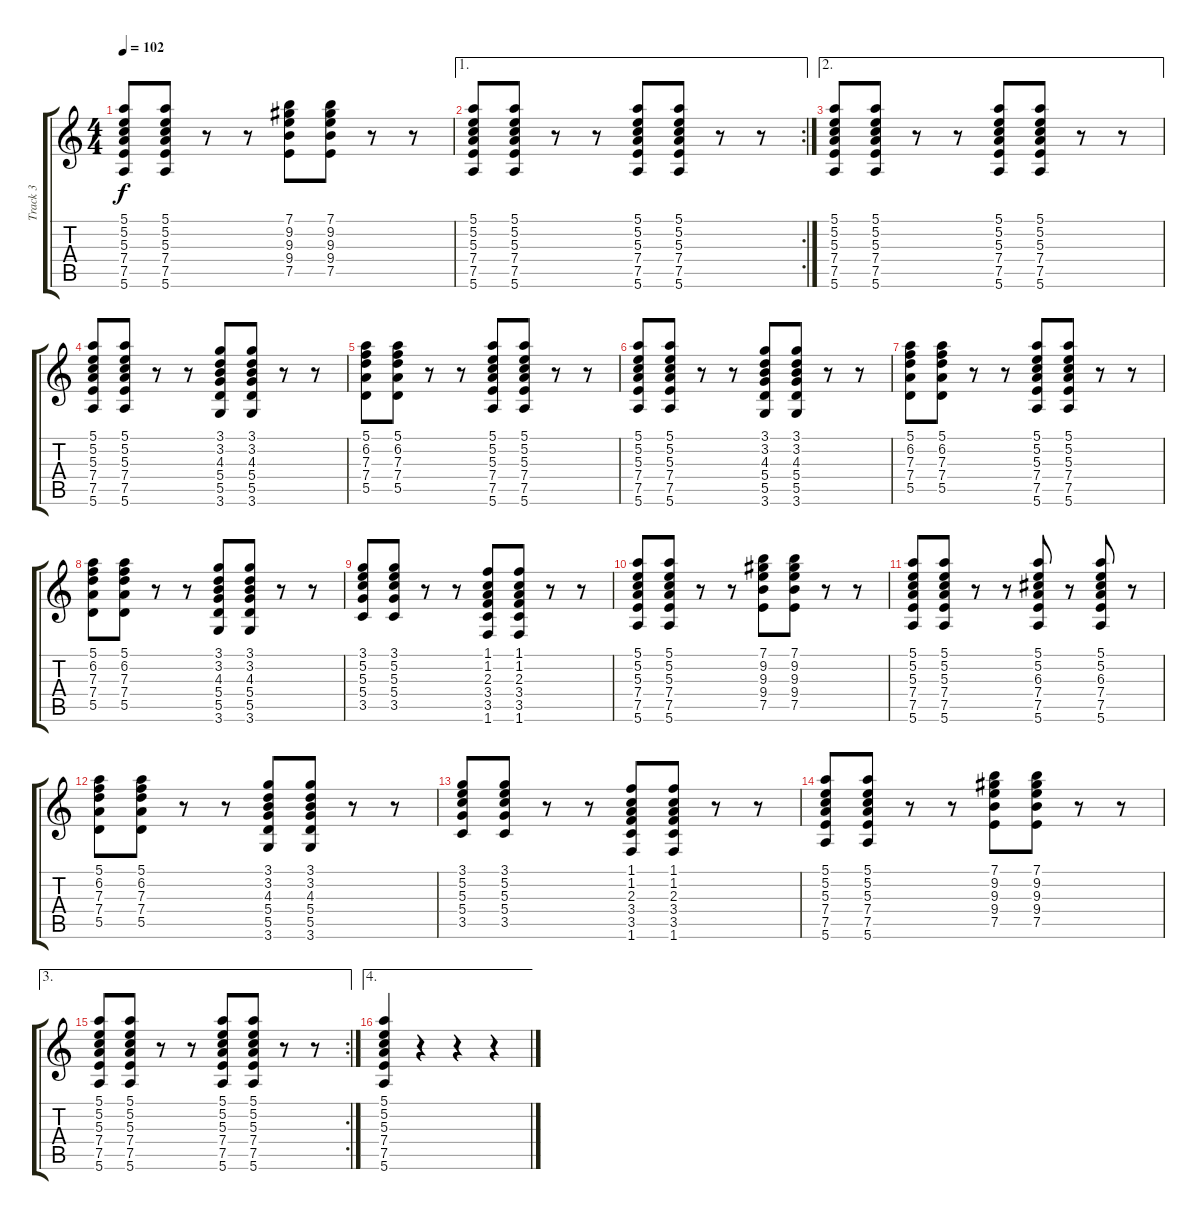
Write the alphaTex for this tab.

\track ("Track 3" "Track 3") {instrument overdrivenguitar}
\staff {score tabs}
\tuning (E4 B3 G3 D3 A2 E2) {hide}
\ts (4 4)
\tempo 102
\clef g2
\ks c
(5.1 5.2 5.3 7.4 7.5 5.6).8{dy f} (5.1 5.2 5.3 7.4 7.5 5.6).8 r.8 r.8 (7.1 9.2 9.3 9.4 7.5).8 (7.1 9.2 9.3 9.4 7.5).8 r.8 r.8 |
\ae 1
\rc 2
(5.1 5.2 5.3 7.4 7.5 5.6).8 (5.1 5.2 5.3 7.4 7.5 5.6).8 r.8 r.8 (5.1 5.2 5.3 7.4 7.5 5.6).8 (5.1 5.2 5.3 7.4 7.5 5.6).8 r.8 r.8 |
\ae 2
(5.1 5.2 5.3 7.4 7.5 5.6).8 (5.1 5.2 5.3 7.4 7.5 5.6).8 r.8 r.8 (5.1 5.2 5.3 7.4 7.5 5.6).8 (5.1 5.2 5.3 7.4 7.5 5.6).8 r.8 r.8 |
(5.1 5.2 5.3 7.4 7.5 5.6).8 (5.1 5.2 5.3 7.4 7.5 5.6).8 r.8 r.8 (3.1 3.2 4.3 5.4 5.5 3.6).8 (3.1 3.2 4.3 5.4 5.5 3.6).8 r.8 r.8 |
(5.1 6.2 7.3 7.4 5.5).8 (5.1 6.2 7.3 7.4 5.5).8 r.8 r.8 (5.1 5.2 5.3 7.4 7.5 5.6).8 (5.1 5.2 5.3 7.4 7.5 5.6).8 r.8 r.8 |
(5.1 5.2 5.3 7.4 7.5 5.6).8 (5.1 5.2 5.3 7.4 7.5 5.6).8 r.8 r.8 (3.1 3.2 4.3 5.4 5.5 3.6).8 (3.1 3.2 4.3 5.4 5.5 3.6).8 r.8 r.8 |
(5.1 6.2 7.3 7.4 5.5).8 (5.1 6.2 7.3 7.4 5.5).8 r.8 r.8 (5.1 5.2 5.3 7.4 7.5 5.6).8 (5.1 5.2 5.3 7.4 7.5 5.6).8 r.8 r.8 |
(5.1 6.2 7.3 7.4 5.5).8 (5.1 6.2 7.3 7.4 5.5).8 r.8 r.8 (3.1 3.2 4.3 5.4 5.5 3.6).8 (3.1 3.2 4.3 5.4 5.5 3.6).8 r.8 r.8 |
(3.1 5.2 5.3 5.4 3.5).8 (3.1 5.2 5.3 5.4 3.5).8 r.8 r.8 (1.1 1.2 2.3 3.4 3.5 1.6).8 (1.1 1.2 2.3 3.4 3.5 1.6).8 r.8 r.8 |
(5.1 5.2 5.3 7.4 7.5 5.6).8 (5.1 5.2 5.3 7.4 7.5 5.6).8 r.8 r.8 (7.1 9.2 9.3 9.4 7.5).8 (7.1 9.2 9.3 9.4 7.5).8 r.8 r.8 |
(5.1 5.2 5.3 7.4 7.5 5.6).8 (5.1 5.2 5.3 7.4 7.5 5.6).8 r.8 r.8 (5.1 5.2 6.3 7.4 7.5 5.6).8 r.8 (5.1 5.2 6.3 7.4 7.5 5.6).8 r.8 |
(5.1 6.2 7.3 7.4 5.5).8 (5.1 6.2 7.3 7.4 5.5).8 r.8 r.8 (3.1 3.2 4.3 5.4 5.5 3.6).8 (3.1 3.2 4.3 5.4 5.5 3.6).8 r.8 r.8 |
(3.1 5.2 5.3 5.4 3.5).8 (3.1 5.2 5.3 5.4 3.5).8 r.8 r.8 (1.1 1.2 2.3 3.4 3.5 1.6).8 (1.1 1.2 2.3 3.4 3.5 1.6).8 r.8 r.8 |
(5.1 5.2 5.3 7.4 7.5 5.6).8 (5.1 5.2 5.3 7.4 7.5 5.6).8 r.8 r.8 (7.1 9.2 9.3 9.4 7.5).8 (7.1 9.2 9.3 9.4 7.5).8 r.8 r.8 |
\ae 3
\rc 2
(5.1 5.2 5.3 7.4 7.5 5.6).8 (5.1 5.2 5.3 7.4 7.5 5.6).8 r.8 r.8 (5.1 5.2 5.3 7.4 7.5 5.6).8 (5.1 5.2 5.3 7.4 7.5 5.6).8 r.8 r.8 |
\ae 4
(5.1 5.2 5.3 7.4 7.5 5.6).4 r.4 r.4 r.4
